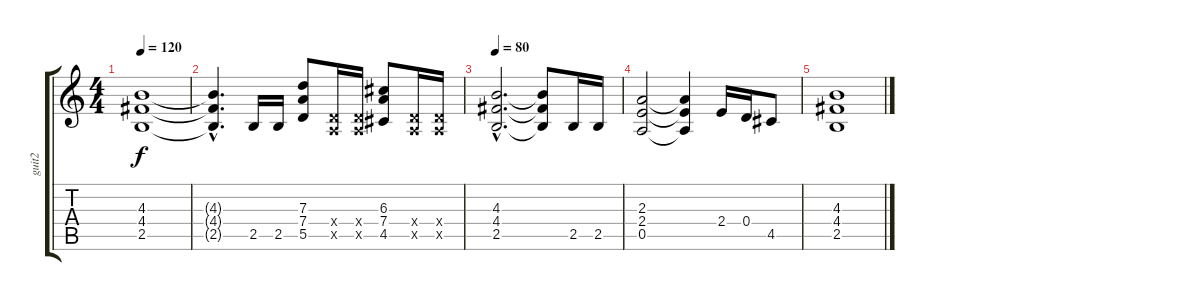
\track ("guit2" "guit2") {instrument distortionguitar}
\staff {score tabs}
\tuning (E4 B3 G3 D3 A2 E2) {hide}
\ts (4 4)
\tempo 120
\clef g2
\ks c
(4.3 4.4 2.5).1{dy f} |
(4.3{hac t} 4.4{hac t} 2.5{hac t}).4{d} 2.5.16 2.5.16 (7.3 7.4 5.5).8 (0.4{x} 0.5{x}).16 (0.4{x} 0.5{x}).16 (6.3 7.4 4.5).8 (0.4{x} 0.5{x}).16 (0.4{x} 0.5{x}).16 |
\tempo 80
(4.3{hac} 4.4{hac} 2.5{hac}).2{d} (4.3{t} 4.4{t} 2.5{t}).8 2.5.16 2.5.16 |
(2.3 2.4 0.5).2 (2.3{t} 2.4{t} 0.5{t}).4 2.4.16 0.4.16 4.5.8 |
(4.3 4.4 2.5).1
